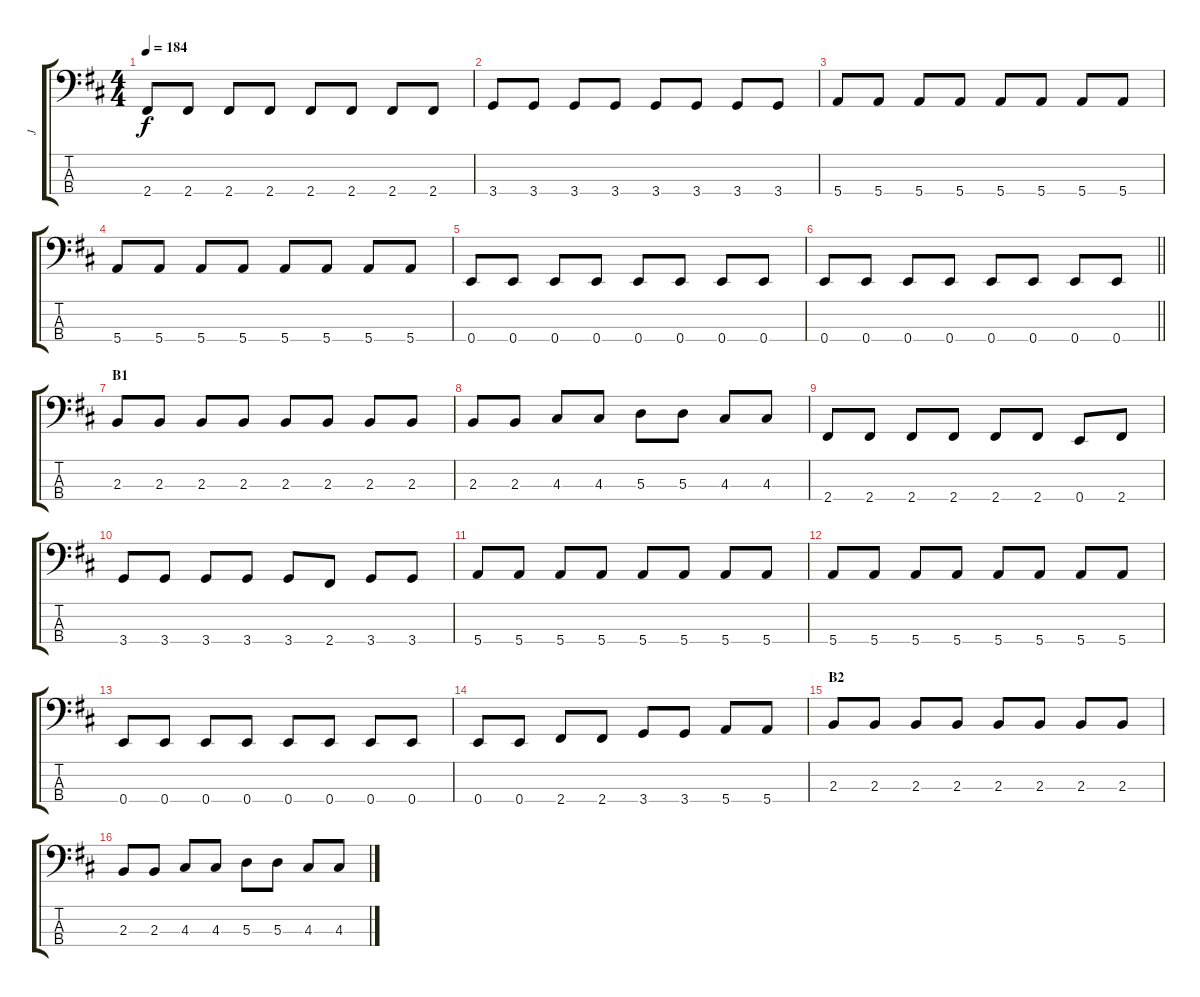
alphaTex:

\track ("J" "J") {instrument electricbassfinger}
\staff {score tabs}
\tuning (G2 D2 A1 E1) {hide}
\ts (4 4)
\tempo 184
\clef f4
\ks bminor
2.4.8{dy f} 2.4.8 2.4.8 2.4.8 2.4.8 2.4.8 2.4.8 2.4.8 |
3.4.8 3.4.8 3.4.8 3.4.8 3.4.8 3.4.8 3.4.8 3.4.8 |
5.4.8 5.4.8 5.4.8 5.4.8 5.4.8 5.4.8 5.4.8 5.4.8 |
5.4.8 5.4.8 5.4.8 5.4.8 5.4.8 5.4.8 5.4.8 5.4.8 |
0.4.8 0.4.8 0.4.8 0.4.8 0.4.8 0.4.8 0.4.8 0.4.8 |
\barLineRight lightlight
0.4.8 0.4.8 0.4.8 0.4.8 0.4.8 0.4.8 0.4.8 0.4.8 |
\section ("" "B1")
2.3.8 2.3.8 2.3.8 2.3.8 2.3.8 2.3.8 2.3.8 2.3.8 |
2.3.8 2.3.8 4.3.8 4.3.8 5.3.8 5.3.8 4.3.8 4.3.8 |
2.4.8 2.4.8 2.4.8 2.4.8 2.4.8 2.4.8 0.4.8 2.4.8 |
3.4.8 3.4.8 3.4.8 3.4.8 3.4.8 2.4.8 3.4.8 3.4.8 |
5.4.8 5.4.8 5.4.8 5.4.8 5.4.8 5.4.8 5.4.8 5.4.8 |
5.4.8 5.4.8 5.4.8 5.4.8 5.4.8 5.4.8 5.4.8 5.4.8 |
0.4.8 0.4.8 0.4.8 0.4.8 0.4.8 0.4.8 0.4.8 0.4.8 |
0.4.8 0.4.8 2.4.8 2.4.8 3.4.8 3.4.8 5.4.8 5.4.8 |
\section ("" "B2")
2.3.8 2.3.8 2.3.8 2.3.8 2.3.8 2.3.8 2.3.8 2.3.8 |
2.3.8 2.3.8 4.3.8 4.3.8 5.3.8 5.3.8 4.3.8 4.3.8
